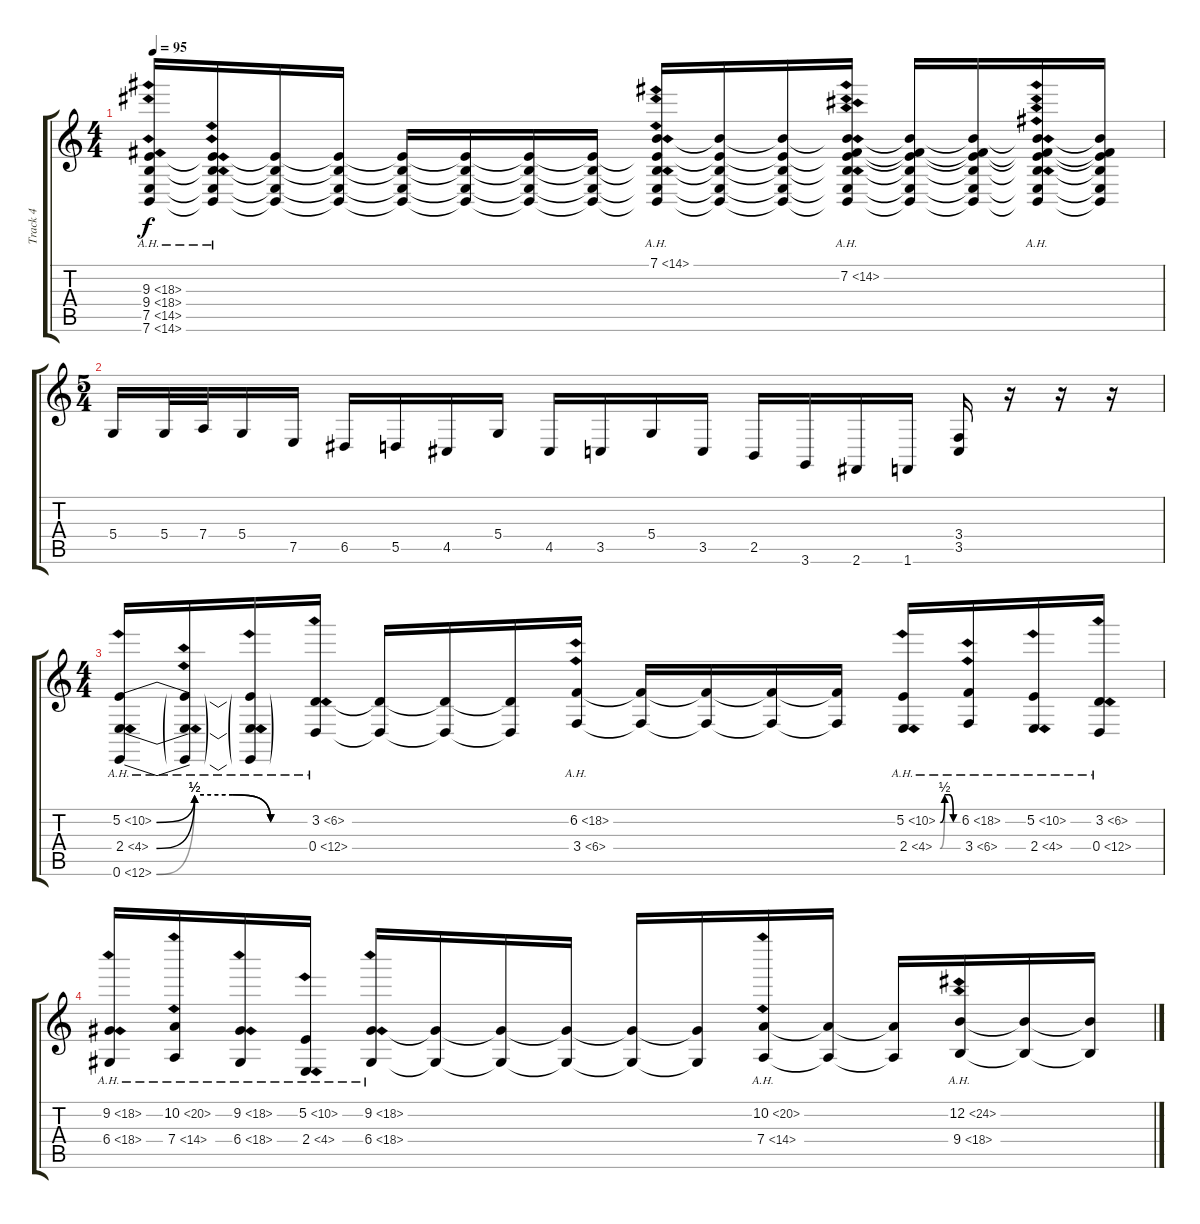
\track ("Track 4" "Track 4") {instrument stringensemble1}
\staff {score tabs}
\tuning (E4 B3 G3 D3 A2 E2) {hide}
\ts (4 4)
\tempo 95
\clef g2
\ks c
(9.3{ah 9} 9.4{ah 9} 7.5{ah 7} 7.6{ah 7}).16{dy f instrument stringensemble1} (9.3{ah 12 t} 9.4{ah 12 t} 7.5{ah 12 t} 7.6{ah 12 t}).16 (9.3{t} 9.4{t} 7.5{t} 7.6{t}).16 (9.3{t} 9.4{t} 7.5{t} 7.6{t}).16 (9.3{t} 9.4{t} 7.5{t} 7.6{t}).16 (9.3{t} 9.4{t} 7.5{t} 7.6{t}).16 (9.3{t} 9.4{t} 7.5{t} 7.6{t}).16 (9.3{t} 9.4{t} 7.5{t} 7.6{t}).16 (7.1{ah 7} 9.3{ah 12 t} 9.4{ah 9 t} 7.5{ah 7 t} 7.6{ah 12 t}).16 (7.1{t} 9.3{t} 9.4{t} 7.5{t} 7.6{t}).16 (7.1{t} 9.3{t} 9.4{t} 7.5{t} 7.6{t}).16 (7.1{ah 12 t} 7.2{ah 7} 9.3{ah 9 t} 9.4{ah 9 t} 7.5{ah 7 t} 7.6{ah 12 t}).16 (7.1{t} 7.2{t} 9.3{t} 9.4{t} 7.5{t} 7.6{t}).16 (7.1{t} 7.2{t} 9.3{t} 9.4{t} 7.5{t} 7.6{t}).16 (7.1{ah 12 t} 7.2{ah 12 t} 9.3{ah 9 t} 9.4{ah 9 t} 7.5{ah 7 t} 7.6{ah 12 t}).16 (7.1{t} 7.2{t} 9.3{t} 9.4{t} 7.5{t} 7.6{t}).16 |
\ts (5 4)
5.4.16{instrument electricgrandpiano} 5.4.32 7.4.32 5.4.16 7.5.16 6.5.16 5.5.16 4.5.16 5.4.16 4.5.16 3.5.16 5.4.16 3.5.16 2.5.16 3.6.16 2.6.16 1.6.16 (3.4 3.5).16 r.16 r.16 r.16 |
\ts (4 4)
(5.2{be (custom 0 0 15 2 30 2 45 0 60 0) ah 5} 2.4{be (custom 0 0 15 2 30 2 45 0 60 0) ah 2} 0.6{be (custom 0 0 15 2 30 2 45 0 60 0) ah 12}).16{instrument stringensemble1} (5.2{ah 12 t} 2.4{ah 3 t} 0.6{ah 12 t}).16 (5.2{ah 5 t} 2.4{ah 2 t} 0.6{ah 12 t}).16 (3.2{ah 3} 0.4{ah 12}).16 (3.2{t} 0.4{t}).16 (3.2{t} 0.4{t}).16 (3.2{t} 0.4{t}).16 (6.2{ah 12} 3.4{ah 3}).16 (6.2{t} 3.4{t}).16 (6.2{t} 3.4{t}).16 (6.2{t} 3.4{t}).16 (6.2{t} 3.4{t}).16 (5.2{be (custom 0 0 15 2 30 2 45 0 60 0) ah 5} 2.4{be (custom 0 0 15 2 30 2 45 0 60 0) ah 2}).16 (6.2{ah 12} 3.4{ah 3}).16 (5.2{ah 5} 2.4{ah 2}).16 (3.2{ah 3} 0.4{ah 12}).16 |
(9.2{ah 9} 6.4{ah 12}).16 (10.2{ah 10} 7.4{ah 7}).16 (9.2{ah 9} 6.4{ah 12}).16 (5.2{ah 5} 2.4{ah 2}).16 (9.2{ah 9} 6.4{ah 12}).16 (9.2{t} 6.4{t}).16 (9.2{t} 6.4{t}).16 (9.2{t} 6.4{t}).16 (9.2{t} 6.4{t}).16 (9.2{t} 6.4{t}).16 (10.2{ah 10} 7.4{ah 7}).16 (10.2{t} 7.4{t}).16 (10.2{t} 7.4{t}).16 (12.2{ah 12} 9.4{ah 9}).16 (12.2{t} 9.4{t}).16 (12.2{t} 9.4{t}).16
